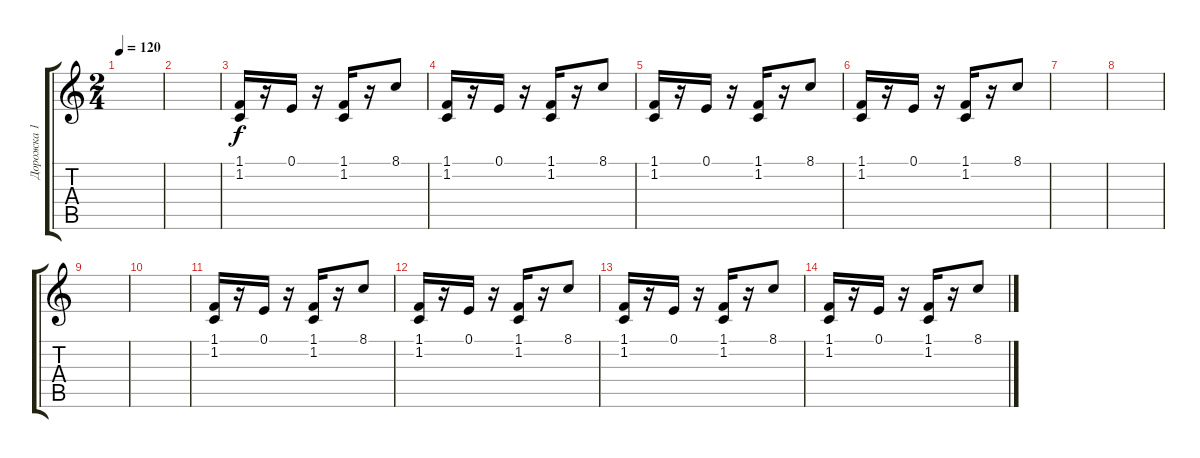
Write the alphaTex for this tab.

\track ("Дорожка 1" "Дорожка 1") {instrument acousticgrandpiano}
\staff {score tabs}
\tuning (E4 B3 G3 D3 A2 D2) {hide}
\ts (2 4)
\tempo 120
\clef g2
\ks c
|
|
(1.1 1.2).16 r.16 0.1.16 r.16 (1.1 1.2).16 r.16 8.1.8 |
(1.1 1.2).16 r.16 0.1.16 r.16 (1.1 1.2).16 r.16 8.1.8 |
(1.1 1.2).16 r.16 0.1.16 r.16 (1.1 1.2).16 r.16 8.1.8 |
(1.1 1.2).16 r.16 0.1.16 r.16 (1.1 1.2).16 r.16 8.1.8 |
|
|
|
|
(1.1 1.2).16 r.16 0.1.16 r.16 (1.1 1.2).16 r.16 8.1.8 |
(1.1 1.2).16 r.16 0.1.16 r.16 (1.1 1.2).16 r.16 8.1.8 |
(1.1 1.2).16 r.16 0.1.16 r.16 (1.1 1.2).16 r.16 8.1.8 |
(1.1 1.2).16 r.16 0.1.16 r.16 (1.1 1.2).16 r.16 8.1.8
